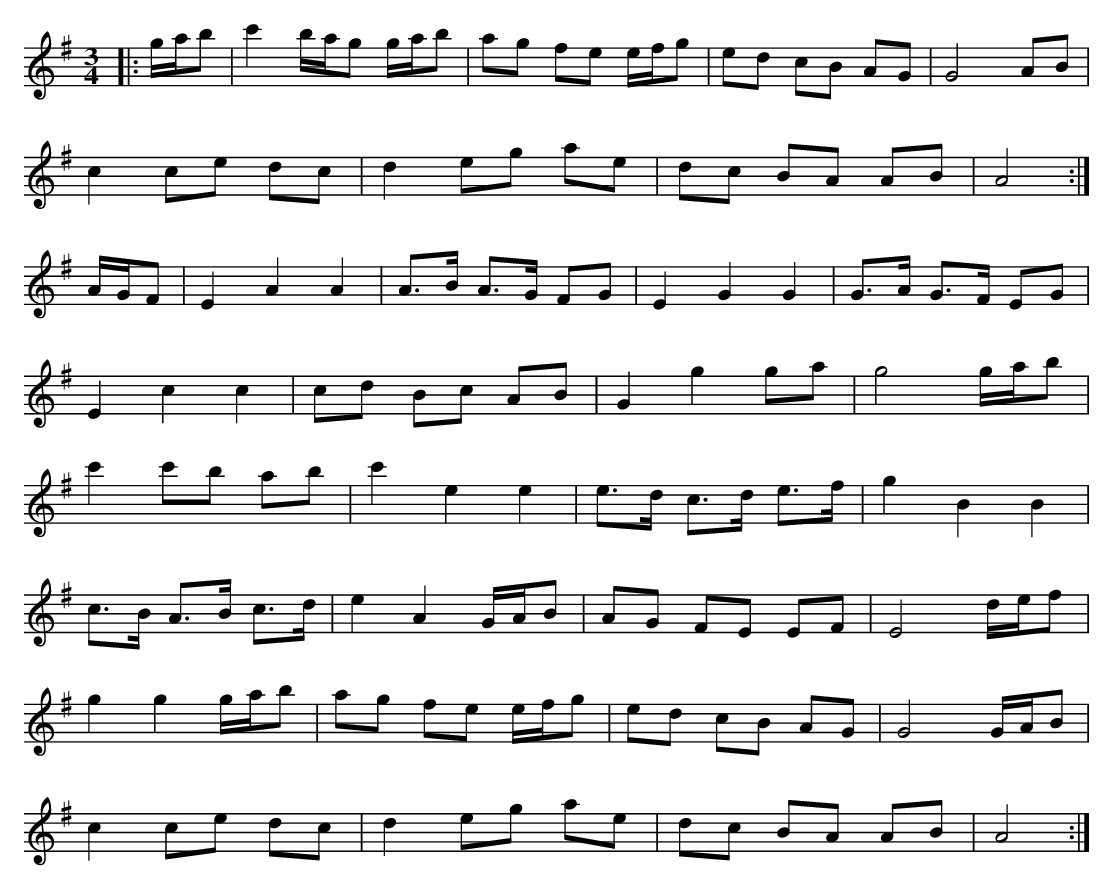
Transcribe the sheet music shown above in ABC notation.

X:1
M:3/4
K:G
|:g/a/b|c'2b/a/g g/a/b|ag fe e/f/g|ed cB AG|G4AB|
c2ce dc|d2eg ae|dc BA AB|A4:|
A/G/F|E2A2A2|A3/2B/ A3/2G/ FG|E2G2G2|G3/2A/ G3/2F/ EG|
E2c2c2|cd Bc AB|G2g2ga|g4g/a/b|
c'2c'b ab|c'2e2e2|e3/2d/ c3/2d/ e3/2f/|g2B2B2|
c3/2B/ A3/2B/ c3/2d/|e2A2G/A/B|AG FE EF|E4d/e/f|
g2g2g/a/b|ag fe e/f/g|ed cB AG|G4G/A/B|
c2ce dc|d2eg ae|dc BA AB|A4:|
